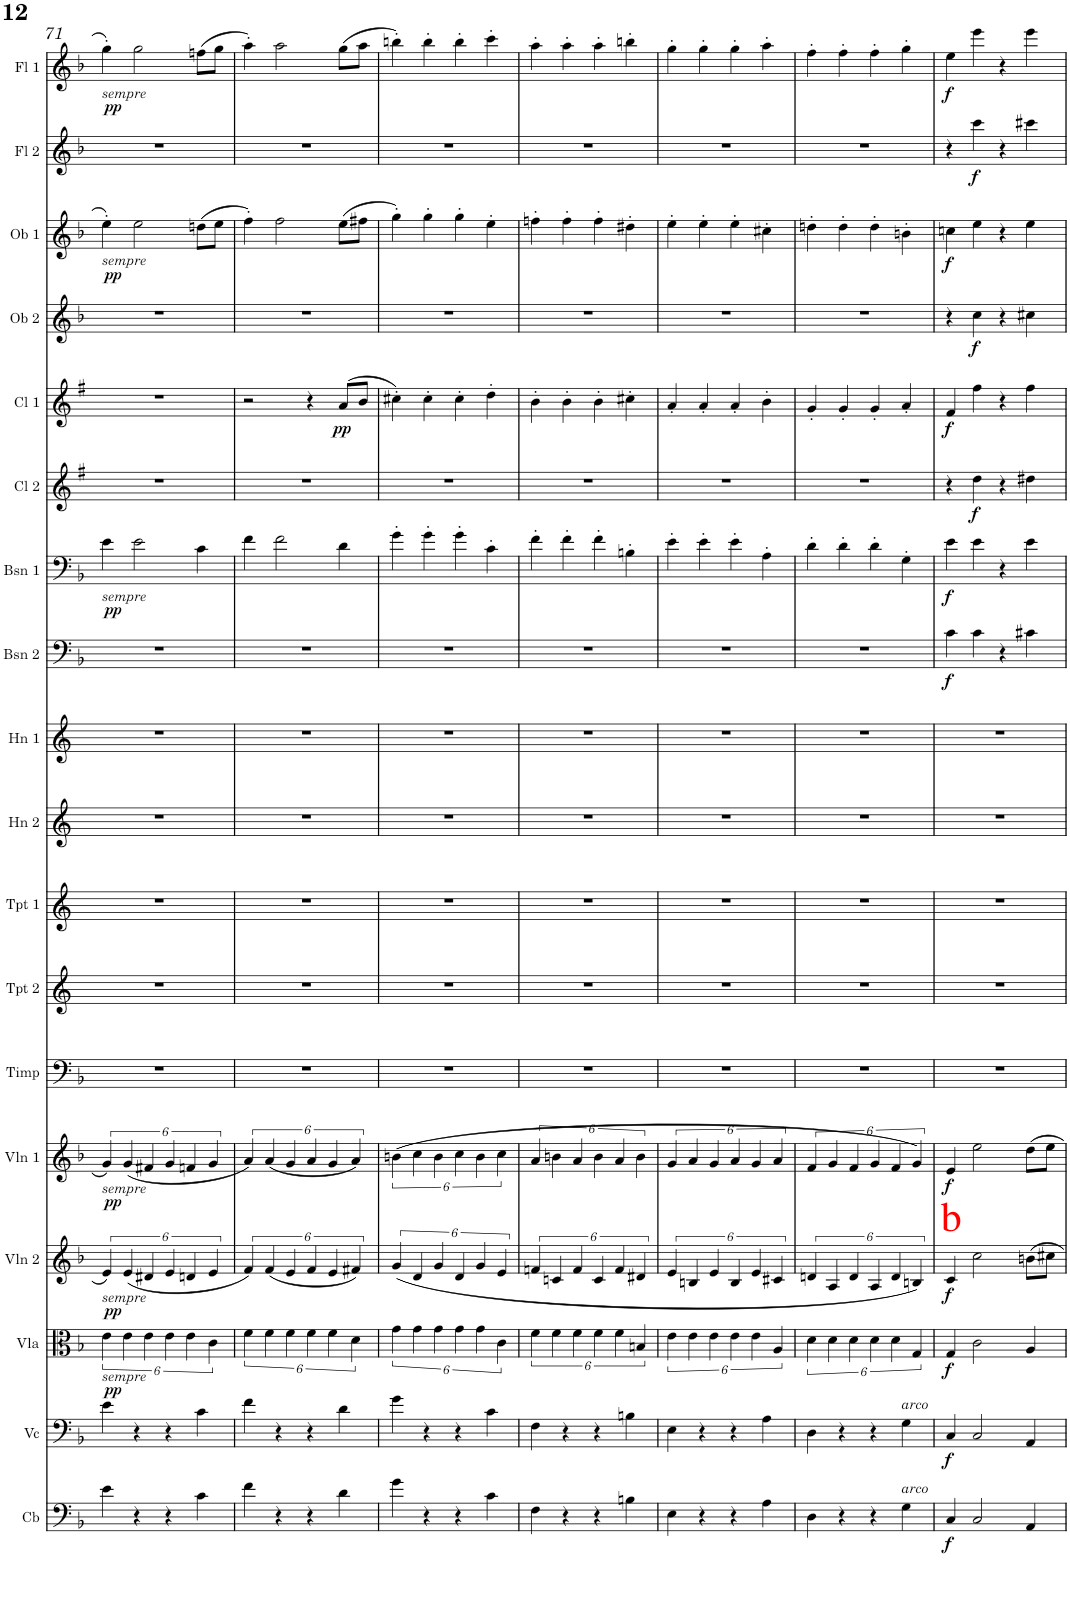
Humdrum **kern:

**kern	**dynam	**kern	**dynam	**kern	**dynam	**kern	**dynam	**kern	**text	**dynam	**kern	**kern	**kern	**kern	**kern	**kern	**dynam	**kern	**dynam	**kern	**dynam	**kern	**dynam	**kern	**dynam	**kern	**dynam	**kern	**dynam	**kern	**dynam
*part18	*part18	*part17	*part17	*part16	*part16	*part15	*part15	*part14	*part14	*part14	*part13	*part12	*part11	*part10	*part9	*part8	*part8	*part7	*part7	*part6	*part6	*part5	*part5	*part4	*part4	*part3	*part3	*part2	*part2	*part1	*part1
*staff18	*staff18	*staff17	*staff17	*staff16	*staff16	*staff15	*staff15	*staff14	*staff14	*staff14	*staff13	*staff12	*staff11	*staff10	*staff9	*staff8	*staff8	*staff7	*staff7	*staff6	*staff6	*staff5	*staff5	*staff4	*staff4	*staff3	*staff3	*staff2	*staff2	*staff1	*staff1
*I"Contrabass	*	*I"Violoncello	*	*I"Viola	*	*I"Violin 2	*	*I"Violin 1	*	*	*I"Timpani	*I"F Trumpet 2	*I"F Trumpet 1	*I"F Horn 2	*I"F Horn 1	*I"Bassoon 2	*	*I"Bassoon 1	*	*I"Bb Clarinet 2	*	*I"Bb Clarinet 1	*	*I"Oboe 2	*	*I"Oboe 1	*	*I"Flute 2	*	*I"Flute 1	*
*I'Cb	*	*I'Vc	*	*I'Vla	*	*I'Vln 2	*	*I'Vln 1	*	*	*I'Timp	*I'Tpt 2	*I'Tpt 1	*I'Hn 2	*I'Hn 1	*I'Bsn 2	*	*I'Bsn 1	*	*I'Cl 2	*	*I'Cl 1	*	*I'Ob 2	*	*I'Ob 1	*	*I'Fl 2	*	*I'Fl 1	*
!!LO:PB:g=z
*clefF4	*	*clefF4	*	*clefC3	*	*clefG2	*	*clefG2	*	*	*clefF4	*clefG2	*clefG2	*clefG2	*clefG2	*clefF4	*	*clefF4	*	*clefG2	*	*clefG2	*	*clefG2	*	*clefG2	*	*clefG2	*	*clefG2	*
*Trd7c12	*	*	*	*	*	*	*	*	*	*	*	*Trd-3c-5	*Trd-3c-5	*Trd4c7	*Trd4c7	*	*	*	*	*Trd1c2	*	*Trd1c2	*	*	*	*	*	*	*	*	*
*k[b-]	*	*k[b-]	*	*k[b-]	*	*k[b-]	*	*k[b-]	*	*	*k[b-]	*k[]	*k[]	*k[]	*k[]	*k[b-]	*	*k[b-]	*	*k[f#]	*	*k[f#]	*	*k[b-]	*	*k[b-]	*	*k[b-]	*	*k[b-]	*
*M2/2	*	*M2/2	*	*M2/2	*	*M2/2	*	*M2/2	*	*	*M2/2	*M2/2	*M2/2	*M2/2	*M2/2	*M2/2	*	*M2/2	*	*M2/2	*	*M2/2	*	*M2/2	*	*M2/2	*	*M2/2	*	*M2/2	*
*met(c|)	*	*met(c|)	*	*met(c|)	*	*met(c|)	*	*met(c|)	*	*	*met(c|)	*met(c|)	*met(c|)	*met(c|)	*met(c|)	*met(c|)	*	*met(c|)	*	*met(c|)	*	*met(c|)	*	*met(c|)	*	*met(c|)	*	*met(c|)	*	*met(c|)	*
=71	=71	=71	=71	=71	=71	=71	=71	=71	=71	=71	=71	=71	=71	=71	=71	=71	=71	=71	=71	=71	=71	=71	=71	=71	=71	=71	=71	=71	=71	=71	=71
!	!	!	!	!	!	!	!	!	!	!	!	!	!	!	!	!	!	!	!	!	!	!	!	!	!	!	!	!	!	!LO:TX:b:i:t=sempre	!
!	!	!	!	!	!	!	!	!	!	!	!	!	!	!	!	!	!	!	!	!	!	!	!	!	!	!LO:TX:b:i:t=sempre	!	!	!	!	!
!	!	!	!	!	!	!	!	!	!	!	!	!	!	!	!	!	!	!LO:TX:b:i:t=sempre	!	!	!	!	!	!	!	!	!	!	!	!	!
!	!	!	!	!	!	!	!	!LO:TX:b:i:t=sempre	!	!	!	!	!	!	!	!	!	!	!	!	!	!	!	!	!	!	!	!	!	!	!
!	!	!	!	!	!	!LO:TX:b:i:t=sempre	!	!	!	!	!	!	!	!	!	!	!	!	!	!	!	!	!	!	!	!	!	!	!	!	!
!	!	!	!	!LO:TX:b:i:t=sempre	!	!	!	!	!	!	!	!	!	!	!	!	!	!	!	!	!	!	!	!	!	!	!	!	!	!	!
4e\	.	4e\	.	6e\	.	6e/	.	6g/	.	.	1r	1r	1r	1r	1r	1r	.	4e\	.	1r	.	1r	.	1r	.	4ee'\	.	1r	.	4gg'\	.
.	.	.	.	6e\	.	(6e/	.	(6g/	.	.	.	.	.	.	.	.	.	.	.	.	.	.	.	.	.	.	.	.	.	.	.
4r	.	4r	.	.	.	.	.	.	.	.	.	.	.	.	.	.	.	2e\	.	.	.	.	.	.	.	2ee\	.	.	.	2gg\	.
.	.	.	.	6e\	.	6d#X/	.	6f#X/	.	.	.	.	.	.	.	.	.	.	.	.	.	.	.	.	.	.	.	.	.	.	.
4r	.	4r	.	6e\	.	6e/	.	6g/	.	.	.	.	.	.	.	.	.	.	.	.	.	.	.	.	.	.	.	.	.	.	.
.	.	.	.	6e\	.	6dn/	.	6fn/	.	.	.	.	.	.	.	.	.	.	.	.	.	.	.	.	.	.	.	.	.	.	.
4c\	.	4c\	.	.	.	.	.	.	.	.	.	.	.	.	.	.	.	4c\	.	.	.	.	.	.	.	(8ddn\L	.	.	.	(8ffn\L	.
.	.	.	.	6c\	.	6e/	.	6g/	.	.	.	.	.	.	.	.	.	.	.	.	.	.	.	.	.	.	.	.	.	.	.
.	.	.	.	.	.	.	.	.	.	.	.	.	.	.	.	.	.	.	.	.	.	.	.	.	.	8ee\J	.	.	.	8gg\J	.
=72	=72	=72	=72	=72	=72	=72	=72	=72	=72	=72	=72	=72	=72	=72	=72	=72	=72	=72	=72	=72	=72	=72	=72	=72	=72	=72	=72	=72	=72	=72	=72
4f\	.	4f\	.	6f\	.	6f/)	.	6a/)	.	.	1r	1r	1r	1r	1r	1r	.	4f\	.	1r	.	2r	.	1r	.	4ff'\)	.	1r	.	4aa'\)	.
.	.	.	.	6f\	.	(6f/	.	(6a/	.	.	.	.	.	.	.	.	.	.	.	.	.	.	.	.	.	.	.	.	.	.	.
4r	.	4r	.	.	.	.	.	.	.	.	.	.	.	.	.	.	.	2f\	.	.	.	.	.	.	.	2ff\	.	.	.	2aa\	.
.	.	.	.	6f\	.	6e/	.	6g/	.	.	.	.	.	.	.	.	.	.	.	.	.	.	.	.	.	.	.	.	.	.	.
4r	.	4r	.	6f\	.	6f/	.	6a/	.	.	.	.	.	.	.	.	.	.	.	.	.	4r	.	.	.	.	.	.	.	.	.
.	.	.	.	6f\	.	6e/	.	6g/	.	.	.	.	.	.	.	.	.	.	.	.	.	.	.	.	.	.	.	.	.	.	.
!	!	!	!	!	!	!	!	!	!	!	!	!	!	!	!	!	!	!	!	!	!	!	!LO:DY:b	!	!	!	!	!	!	!	!
4d\	.	4d\	.	.	.	.	.	.	.	.	.	.	.	.	.	.	.	4d\	.	.	.	(8a/L	pp	.	.	(8ee\L	.	.	.	(8gg\L	.
.	.	.	.	6d\	.	6f#X/)	.	6a/)	.	.	.	.	.	.	.	.	.	.	.	.	.	.	.	.	.	.	.	.	.	.	.
.	.	.	.	.	.	.	.	.	.	.	.	.	.	.	.	.	.	.	.	.	.	8b/J	.	.	.	8ff#X\J	.	.	.	8aa\J	.
=73	=73	=73	=73	=73	=73	=73	=73	=73	=73	=73	=73	=73	=73	=73	=73	=73	=73	=73	=73	=73	=73	=73	=73	=73	=73	=73	=73	=73	=73	=73	=73
4g\	.	4g\	.	6g\	.	(6g/	.	(6bn\	.	.	1r	1r	1r	1r	1r	1r	.	4g'\	.	1r	.	4cc#X'\)	.	1r	.	4gg'\)	.	1r	.	4bbn'\)	.
.	.	.	.	6g\	.	6d/	.	6cc\	.	.	.	.	.	.	.	.	.	.	.	.	.	.	.	.	.	.	.	.	.	.	.
4r	.	4r	.	.	.	.	.	.	.	.	.	.	.	.	.	.	.	4g'\	.	.	.	4cc#'\	.	.	.	4gg'\	.	.	.	4bb'\	.
.	.	.	.	6g\	.	6g/	.	6b\	.	.	.	.	.	.	.	.	.	.	.	.	.	.	.	.	.	.	.	.	.	.	.
4r	.	4r	.	6g\	.	6d/	.	6cc\	.	.	.	.	.	.	.	.	.	4g'\	.	.	.	4cc#'\	.	.	.	4gg'\	.	.	.	4bb'\	.
.	.	.	.	6g\	.	6g/	.	6b\	.	.	.	.	.	.	.	.	.	.	.	.	.	.	.	.	.	.	.	.	.	.	.
4c\	.	4c\	.	.	.	.	.	.	.	.	.	.	.	.	.	.	.	4c'\	.	.	.	4dd'\	.	.	.	4ee'\	.	.	.	4ccc'\	.
.	.	.	.	6c\	.	6e/	.	6cc\	.	.	.	.	.	.	.	.	.	.	.	.	.	.	.	.	.	.	.	.	.	.	.
=74	=74	=74	=74	=74	=74	=74	=74	=74	=74	=74	=74	=74	=74	=74	=74	=74	=74	=74	=74	=74	=74	=74	=74	=74	=74	=74	=74	=74	=74	=74	=74
4F\	.	4F\	.	6f\	.	6fn/	.	6a/	.	.	1r	1r	1r	1r	1r	1r	.	4f'\	.	1r	.	4b'\	.	1r	.	4ffn'\	.	1r	.	4aa'\	.
.	.	.	.	6f\	.	6cn/	.	6bn\	.	.	.	.	.	.	.	.	.	.	.	.	.	.	.	.	.	.	.	.	.	.	.
4r	.	4r	.	.	.	.	.	.	.	.	.	.	.	.	.	.	.	4f'\	.	.	.	4b'\	.	.	.	4ff'\	.	.	.	4aa'\	.
.	.	.	.	6f\	.	6f/	.	6a/	.	.	.	.	.	.	.	.	.	.	.	.	.	.	.	.	.	.	.	.	.	.	.
4r	.	4r	.	6f\	.	6c/	.	6b\	.	.	.	.	.	.	.	.	.	4f'\	.	.	.	4b'\	.	.	.	4ff'\	.	.	.	4aa'\	.
.	.	.	.	6f\	.	6f/	.	6a/	.	.	.	.	.	.	.	.	.	.	.	.	.	.	.	.	.	.	.	.	.	.	.
4Bn\	.	4Bn\	.	.	.	.	.	.	.	.	.	.	.	.	.	.	.	4Bn'\	.	.	.	4cc#X'\	.	.	.	4dd#X'\	.	.	.	4bbn'\	.
.	.	.	.	6Bn/	.	6d#X/	.	6b\	.	.	.	.	.	.	.	.	.	.	.	.	.	.	.	.	.	.	.	.	.	.	.
=75	=75	=75	=75	=75	=75	=75	=75	=75	=75	=75	=75	=75	=75	=75	=75	=75	=75	=75	=75	=75	=75	=75	=75	=75	=75	=75	=75	=75	=75	=75	=75
4E\	.	4E\	.	6e\	.	6e/	.	6g/	.	.	1r	1r	1r	1r	1r	1r	.	4e'\	.	1r	.	4a'/	.	1r	.	4ee'\	.	1r	.	4gg'\	.
.	.	.	.	6e\	.	6Bn/	.	6a/	.	.	.	.	.	.	.	.	.	.	.	.	.	.	.	.	.	.	.	.	.	.	.
4r	.	4r	.	.	.	.	.	.	.	.	.	.	.	.	.	.	.	4e'\	.	.	.	4a'/	.	.	.	4ee'\	.	.	.	4gg'\	.
.	.	.	.	6e\	.	6e/	.	6g/	.	.	.	.	.	.	.	.	.	.	.	.	.	.	.	.	.	.	.	.	.	.	.
4r	.	4r	.	6e\	.	6B/	.	6a/	.	.	.	.	.	.	.	.	.	4e'\	.	.	.	4a'/	.	.	.	4ee'\	.	.	.	4gg'\	.
.	.	.	.	6e\	.	6e/	.	6g/	.	.	.	.	.	.	.	.	.	.	.	.	.	.	.	.	.	.	.	.	.	.	.
4A\	.	4A\	.	.	.	.	.	.	.	.	.	.	.	.	.	.	.	4A'\	.	.	.	4b'\	.	.	.	4cc#X'\	.	.	.	4aa'\	.
.	.	.	.	6A/	.	6c#X/	.	6a/	.	.	.	.	.	.	.	.	.	.	.	.	.	.	.	.	.	.	.	.	.	.	.
=76	=76	=76	=76	=76	=76	=76	=76	=76	=76	=76	=76	=76	=76	=76	=76	=76	=76	=76	=76	=76	=76	=76	=76	=76	=76	=76	=76	=76	=76	=76	=76
4D\	.	4D\	.	6d\	.	6dn/	.	6f/	.	.	1r	1r	1r	1r	1r	1r	.	4d'\	.	1r	.	4g'/	.	1r	.	4ddn'\	.	1r	.	4ff'\	.
.	.	.	.	6d\	.	6A/	.	6g/	.	.	.	.	.	.	.	.	.	.	.	.	.	.	.	.	.	.	.	.	.	.	.
4r	.	4r	.	.	.	.	.	.	.	.	.	.	.	.	.	.	.	4d'\	.	.	.	4g'/	.	.	.	4dd'\	.	.	.	4ff'\	.
.	.	.	.	6d\	.	6d/	.	6f/	.	.	.	.	.	.	.	.	.	.	.	.	.	.	.	.	.	.	.	.	.	.	.
4r	.	4r	.	6d\	.	6A/	.	6g/	.	.	.	.	.	.	.	.	.	4d'\	.	.	.	4g'/	.	.	.	4dd'\	.	.	.	4ff'\	.
.	.	.	.	6d\	.	6d/	.	6f/	.	.	.	.	.	.	.	.	.	.	.	.	.	.	.	.	.	.	.	.	.	.	.
!	!	!LO:TX:a:i:t=arco	!	!	!	!	!	!	!	!	!	!	!	!	!	!	!	!	!	!	!	!	!	!	!	!	!	!	!	!	!
!LO:TX:a:i:t=arco	!	!	!	!	!	!	!	!	!	!	!	!	!	!	!	!	!	!	!	!	!	!	!	!	!	!	!	!	!	!	!
4G\	.	4G\	.	.	.	.	.	.	.	.	.	.	.	.	.	.	.	4G'\	.	.	.	4a'/	.	.	.	4bn'\	.	.	.	4gg'\	.
.	.	.	.	6G/	.	6Bn/)	.	6g/)	.	.	.	.	.	.	.	.	.	.	.	.	.	.	.	.	.	.	.	.	.	.	.
=77	=77	=77	=77	=77	=77	=77	=77	=77	=77	=77	=77	=77	=77	=77	=77	=77	=77	=77	=77	=77	=77	=77	=77	=77	=77	=77	=77	=77	=77	=77	=77
!	!LO:DY:b	!	!LO:DY:b	!	!LO:DY:b	!	!LO:DY:b	!	!LO:LY:b:color=#FF0000	!LO:DY:b	!	!	!	!	!	!	!LO:DY:b	!	!LO:DY:b	!	!	!	!LO:DY:b	!	!	!	!LO:DY:b	!	!	!	!LO:DY:b
4C/	f	4C/	f	4G/	f	4c/	f	4e/	b	f	1r	1r	1r	1r	1r	4c\	f	4e\	f	4r	.	4f#/	f	4r	.	4ccn\	f	4r	.	4ee\	f
!	!	!	!	!	!	!	!	!	!	!	!	!	!	!	!	!	!	!	!	!	!LO:DY:b	!	!	!	!LO:DY:b	!	!	!	!LO:DY:b	!	!
2C/	.	2C/	.	2c\	.	2cc\	.	2ee\	.	.	.	.	.	.	.	4c\	.	4e\	.	4dd\	f	4ff#\	.	4cc\	f	4ee\	.	4ccc\	f	4eee\	.
.	.	.	.	.	.	.	.	.	.	.	.	.	.	.	.	4r	.	4r	.	4r	.	4r	.	4r	.	4r	.	4r	.	4r	.
4AA/	.	4AA/	.	4A/	.	8bn\L	.	8dd\L	.	.	.	.	.	.	.	4c#X\	.	4e\	.	4dd#X\	.	4ff#\	.	4cc#X\	.	4ee\	.	4ccc#X\	.	4eee\	.
.	.	.	.	.	.	8cc#X\J	.	8ee\J	.	.	.	.	.	.	.	.	.	.	.	.	.	.	.	.	.	.	.	.	.	.	.
=	=	=	=	=	=	=	=	=	=	=	=	=	=	=	=	=	=	=	=	=	=	=	=	=	=	=	=	=	=	=	=
*-	*-	*-	*-	*-	*-	*-	*-	*-	*-	*-	*-	*-	*-	*-	*-	*-	*-	*-	*-	*-	*-	*-	*-	*-	*-	*-	*-	*-	*-	*-	*-
